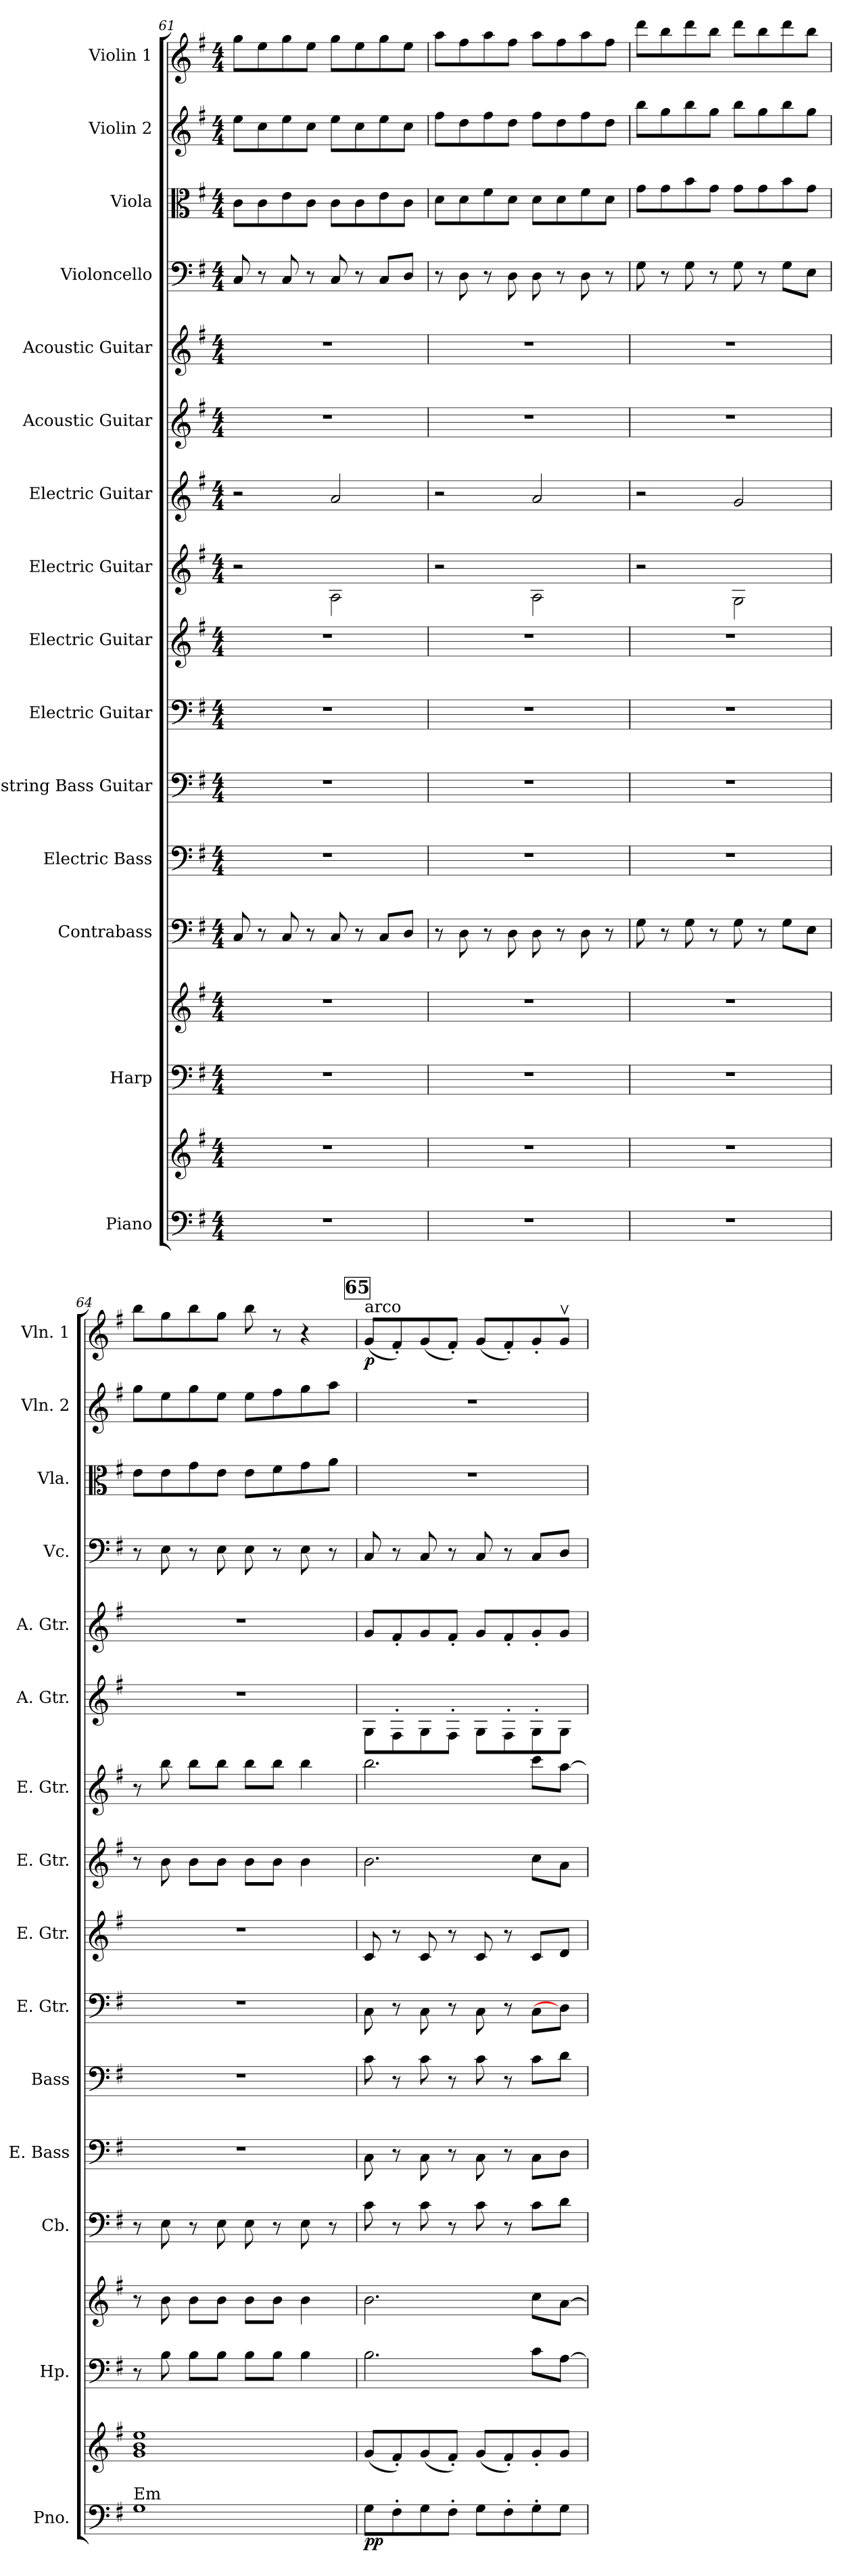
**kern	**kern	**dynam	**kern	**kern	**kern	**kern	**kern	**kern	**kern	**kern	**kern	**kern	**kern	**kern	**kern	**kern	**kern	**dynam
*part15	*part15	*part15	*part14	*part14	*part13	*part12	*part11	*part10	*part9	*part8	*part7	*part6	*part5	*part4	*part3	*part2	*part1	*part1
*staff17	*staff16	*staff16/17	*staff15	*staff14	*staff13	*staff12	*staff11	*staff10	*staff9	*staff8	*staff7	*staff6	*staff5	*staff4	*staff3	*staff2	*staff1	*staff1
*I"Piano	*	*	*I"Harp	*	*I"Contrabass	*I"Electric Bass	*I"4-string Bass Guitar	*I"Electric Guitar	*I"Electric Guitar	*I"Electric Guitar	*I"Electric Guitar	*I"Acoustic Guitar	*I"Acoustic Guitar	*I"Violoncello	*I"Viola	*I"Violin 2	*I"Violin 1	*
*I'Pno.	*	*	*I'Hp.	*	*I'Cb.	*I'E. Bass	*I'Bass	*I'E. Gtr.	*I'E. Gtr.	*I'E. Gtr.	*I'E. Gtr.	*I'A. Gtr.	*I'A. Gtr.	*I'Vc.	*I'Vla.	*I'Vln. 2	*I'Vln. 1	*
!!LO:PB:g=z
*clefF4	*clefG2	*	*clefF4	*clefG2	*clefF4	*	*clefF4	*	*clefG2	*	*clefG2	*	*clefG2	*clefF4	*clefC3	*clefG2	*clefG2	*
*	*	*	*	*	*ITrd7c12	*	*ITrd7c12	*	*ITrd7c12	*	*ITrd7c12	*	*ITrd7c12	*	*	*	*	*
*k[f#]	*k[f#]	*	*k[f#]	*k[f#]	*k[f#]	*k[f#]	*k[f#]	*k[f#]	*k[f#]	*k[f#]	*k[f#]	*k[f#]	*k[f#]	*k[f#]	*k[f#]	*k[f#]	*k[f#]	*
*G:	*G:	*	*G:	*G:	*G:	*G:	*G:	*G:	*G:	*G:	*G:	*G:	*G:	*G:	*G:	*G:	*G:	*
*M4/4	*M4/4	*	*M4/4	*M4/4	*M4/4	*M4/4	*M4/4	*M4/4	*M4/4	*M4/4	*M4/4	*M4/4	*M4/4	*M4/4	*M4/4	*M4/4	*M4/4	*
=61	=61	=61	=61	=61	=61	=61	=61	=61	=61	=61	=61	=61	=61	=61	=61	=61	=61	=61
1r	1r	.	1r	1r	8CC/	1r	1r	1r	1r	2r	2r	1r	1r	8C/	8c\L	8ee\L	8gg\L	.
.	.	.	.	.	8r	.	.	.	.	.	.	.	.	8r	8c\	8cc\	8ee\	.
.	.	.	.	.	8CC/	.	.	.	.	.	.	.	.	8C/	8e\	8ee\	8gg\	.
.	.	.	.	.	8r	.	.	.	.	.	.	.	.	8r	8c\J	8cc\J	8ee\J	.
.	.	.	.	.	8CC/	.	.	.	.	2A\	2A/	.	.	8C/	8c\L	8ee\L	8gg\L	.
.	.	.	.	.	8r	.	.	.	.	.	.	.	.	8r	8c\	8cc\	8ee\	.
.	.	.	.	.	8CC/L	.	.	.	.	.	.	.	.	8C/L	8e\	8ee\	8gg\	.
.	.	.	.	.	8DD/J	.	.	.	.	.	.	.	.	8D/J	8c\J	8cc\J	8ee\J	.
=62	=62	=62	=62	=62	=62	=62	=62	=62	=62	=62	=62	=62	=62	=62	=62	=62	=62	=62
1r	1r	.	1r	1r	8r	1r	1r	1r	1r	2r	2r	1r	1r	8r	8d\L	8ff#\L	8aa\L	.
.	.	.	.	.	8DD\	.	.	.	.	.	.	.	.	8D\	8d\	8dd\	8ff#\	.
.	.	.	.	.	8r	.	.	.	.	.	.	.	.	8r	8f#\	8ff#\	8aa\	.
.	.	.	.	.	8DD\	.	.	.	.	.	.	.	.	8D\	8d\J	8dd\J	8ff#\J	.
.	.	.	.	.	8DD\	.	.	.	.	2A\	2A/	.	.	8D\	8d\L	8ff#\L	8aa\L	.
.	.	.	.	.	8r	.	.	.	.	.	.	.	.	8r	8d\	8dd\	8ff#\	.
.	.	.	.	.	8DD\	.	.	.	.	.	.	.	.	8D\	8f#\	8ff#\	8aa\	.
.	.	.	.	.	8r	.	.	.	.	.	.	.	.	8r	8d\J	8dd\J	8ff#\J	.
=63	=63	=63	=63	=63	=63	=63	=63	=63	=63	=63	=63	=63	=63	=63	=63	=63	=63	=63
1r	1r	.	1r	1r	8GG\	1r	1r	1r	1r	2r	2r	1r	1r	8G\	8g\L	8bb\L	8ddd\L	.
.	.	.	.	.	8r	.	.	.	.	.	.	.	.	8r	8g\	8gg\	8bb\	.
.	.	.	.	.	8GG\	.	.	.	.	.	.	.	.	8G\	8b\	8bb\	8ddd\	.
.	.	.	.	.	8r	.	.	.	.	.	.	.	.	8r	8g\J	8gg\J	8bb\J	.
.	.	.	.	.	8GG\	.	.	.	.	2G\	2G/	.	.	8G\	8g\L	8bb\L	8ddd\L	.
.	.	.	.	.	8r	.	.	.	.	.	.	.	.	8r	8g\	8gg\	8bb\	.
.	.	.	.	.	8GG\L	.	.	.	.	.	.	.	.	8G\L	8b\	8bb\	8ddd\	.
.	.	.	.	.	8EE\J	.	.	.	.	.	.	.	.	8E\J	8g\J	8gg\J	8bb\J	.
=64	=64	=64	=64	=64	=64	=64	=64	=64	=64	=64	=64	=64	=64	=64	=64	=64	=64	=64
!LO:TX:a:t=Em	!	!	!	!	!	!	!	!	!	!	!	!	!	!	!	!	!	!
1G	1g 1b 1ee	.	8r	8r	8r	1r	1r	1r	1r	8r	8r	1r	1r	8r	8e\L	8gg\L	8bb\L	.
.	.	.	8B\	8b\	8EE\	.	.	.	.	8b\	8b\	.	.	8E\	8e\	8ee\	8gg\	.
.	.	.	8B\L	8b\L	8r	.	.	.	.	8b\L	8b\L	.	.	8r	8g\	8gg\	8bb\	.
.	.	.	8B\J	8b\J	8EE\	.	.	.	.	8b\J	8b\J	.	.	8E\	8e\J	8ee\J	8gg\J	.
.	.	.	8B\L	8b\L	8EE\	.	.	.	.	8b\L	8b\L	.	.	8E\	8e\L	8ee\L	8bb\	.
.	.	.	8B\J	8b\J	8r	.	.	.	.	8b\J	8b\J	.	.	8r	8f#\	8ff#\	8r	.
.	.	.	4B\	4b\	8EE\	.	.	.	.	4b\	4b\	.	.	8E\	8g\	8gg\	4r	.
.	.	.	.	.	8r	.	.	.	.	.	.	.	.	8r	8a\J	8aa\J	.	.
!!LO:REH:place=s1:a:B:t=65
=65	=65	=65	=65	=65	=65	=65	=65	=65	=65	=65	=65	=65	=65	=65	=65	=65	=65	=65
!	!	!	!	!	!	!	!	!	!	!	!	!	!	!	!	!	!LO:TX:a:t=arco	!
!	!	!LO:DY:b=2	!	!	!	!	!	!	!	!	!	!	!	!	!	!	!	!
!	!	!LO:DY:n=1:b	!	!	!	!	!	!	!	!	!	!	!	!	!	!	!	!LO:DY:b
8G\L	(<8g/L	p p	2.B\	2.b\	8C\	8C\	8C\	8C\	8C/	2.b\	2.b\	8G\L	8G/L	8C/	1r	1r	(<8g/L	p
8F#'\	8f#'/)	.	.	.	8r	8r	8r	8r	8r	.	.	8F#'\	8F#'/	8r	.	.	8f#'/)	.
8G\	(<8g/	.	.	.	8C\	8C\	8C\	8C\	8C/	.	.	8G\	8G/	8C/	.	.	(<8g/	.
8F#'\J	8f#'/J)	.	.	.	8r	8r	8r	8r	8r	.	.	8F#'\J	8F#'/J	8r	.	.	8f#'/J)	.
8G\L	(<8g/L	.	.	.	8C\	8C\	8C\	8C\	8C/	.	.	8G\L	8G/L	8C/	.	.	(<8g/L	.
8F#'\	8f#'/)	.	.	.	8r	8r	8r	8r	8r	.	.	8F#'\	8F#'/	8r	.	.	8f#'/)	.
8G'\	8g'/	.	8c\L	8cc\L	8C\L	8C\L	8C\L	8C\L	8C/L	8cc\L	8cc\L	8G'\	8G'/	8C/L	.	.	8g'/	.
8G\J	8g/J	.	[8A\J	[8a\J	8D\J	8D\J	8D\J	8D\J]	8D/J	8a\J	[8a\J	8G\J	8G/J	8D/J	.	.	8gv/J	.
=	=	=	=	=	=	=	=	=	=	=	=	=	=	=	=	=	=	=
*-	*-	*-	*-	*-	*-	*-	*-	*-	*-	*-	*-	*-	*-	*-	*-	*-	*-	*-
